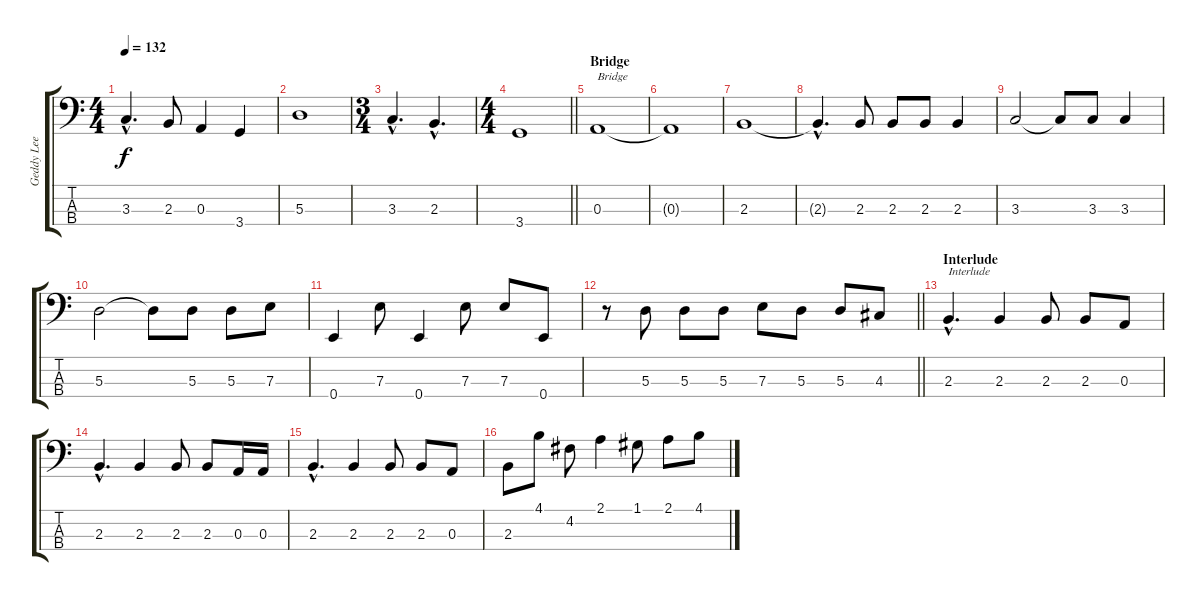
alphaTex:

\track ("Geddy Lee" "Geddy Lee") {instrument electricbasspick}
\staff {score tabs}
\tuning (G2 D2 A1 E1) {hide}
\ts (4 4)
\tempo 132
\clef f4
\ks c
3.3{hac}.4{d dy f} 2.3.8 0.3.4 3.4.4 |
5.3.1 |
\ts (3 4)
3.3{hac}.4{d} 2.3{hac}.4{d} |
\ts (4 4)
\barLineRight lightlight
3.4.1 |
\section ("" "Bridge")
0.3.1{txt "Bridge" instrument synthbrass1} |
0.3{t}.1 |
2.3.1 |
2.3{hac t}.4{d} 2.3.8{instrument electricbasspick} 2.3.8 2.3.8 2.3.4 |
3.3.2 3.3{t}.8 3.3.8 3.3.4 |
5.3.2 5.3{t}.8 5.3.8 5.3.8 7.3.8 |
0.4.4 7.3.8 0.4.4 7.3.8 7.3.8 0.4.8 |
\barLineRight lightlight
r.8 5.3.8 5.3.8 5.3.8 7.3.8 5.3.8 5.3.8 4.3.8 |
\section ("" "Interlude")
2.3{hac}.4{d txt "Interlude"} 2.3.4 2.3.8 2.3.8 0.3.8 |
2.3{hac}.4{d} 2.3.4 2.3.8 2.3.8 0.3.16 0.3.16 |
2.3{hac}.4{d} 2.3.4 2.3.8 2.3.8 0.3.8 |
2.3.8 4.1.8 4.2.8 2.1.4 1.1.8 2.1.8 4.1.8
